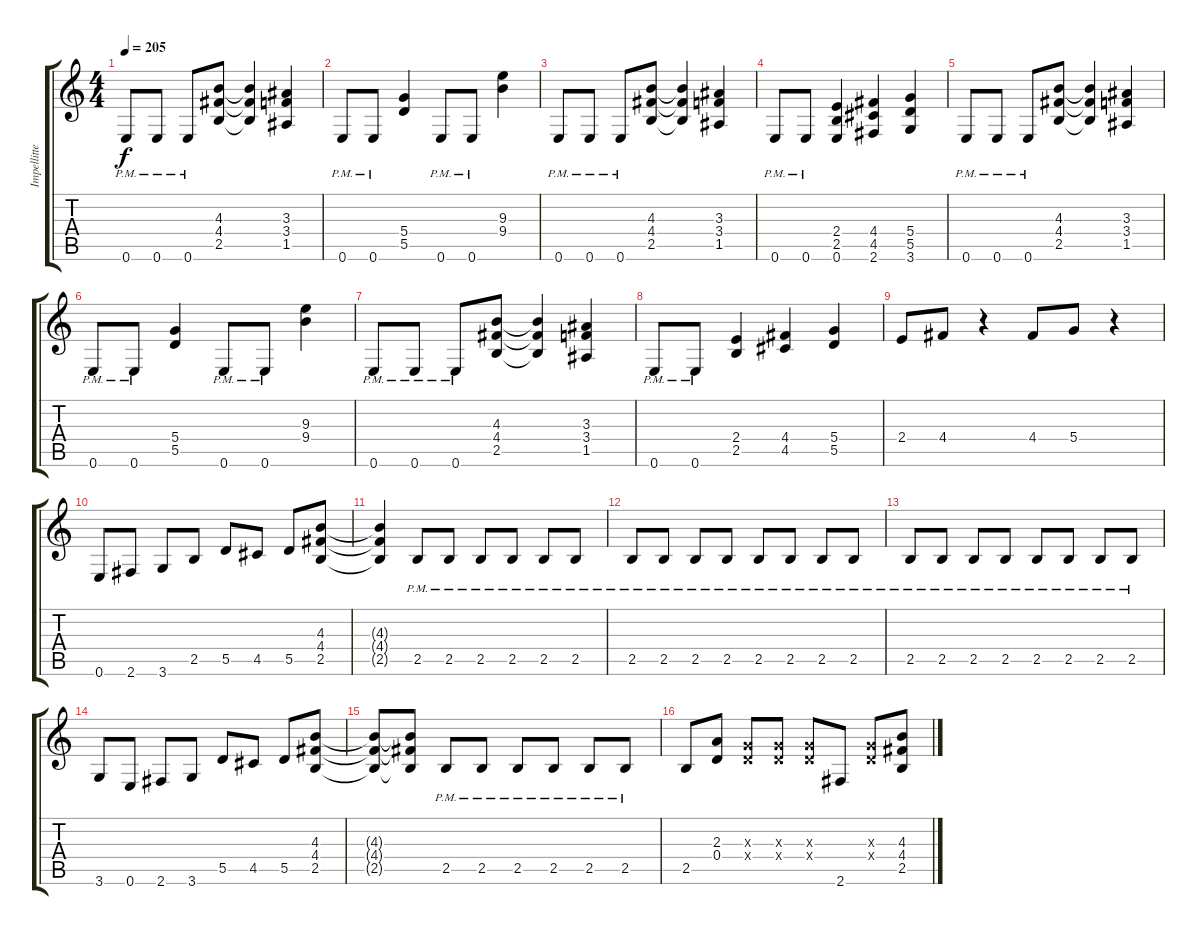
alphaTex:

\track ("Impellitteri" "Impellitte") {instrument distortionguitar}
\staff {score tabs}
\tuning (E4 B3 G3 D3 A2 E2) {hide}
\ts (4 4)
\tempo 205
\clef g2
\ks c
0.6{pm}.8{dy f} 0.6{pm}.8 0.6{pm}.8 (4.3 4.4 2.5).8 (4.3{t} 4.4{t} 2.5{t}).4 (3.3 3.4 1.5).4 |
0.6{pm}.8 0.6{pm}.8 (5.4 5.5).4 0.6{pm}.8 0.6{pm}.8 (9.3 9.4).4 |
0.6{pm}.8 0.6{pm}.8 0.6{pm}.8 (4.3 4.4 2.5).8 (4.3{t} 4.4{t} 2.5{t}).4 (3.3 3.4 1.5).4 |
0.6{pm}.8 0.6{pm}.8 (2.4 2.5 0.6).4 (4.4 4.5 2.6).4 (5.4 5.5 3.6).4 |
0.6{pm}.8 0.6{pm}.8 0.6{pm}.8 (4.3 4.4 2.5).8 (4.3{t} 4.4{t} 2.5{t}).4 (3.3 3.4 1.5).4 |
0.6{pm}.8 0.6{pm}.8 (5.4 5.5).4 0.6{pm}.8 0.6{pm}.8 (9.3 9.4).4 |
0.6{pm}.8 0.6{pm}.8 0.6{pm}.8 (4.3 4.4 2.5).8 (4.3{t} 4.4{t} 2.5{t}).4 (3.3 3.4 1.5).4 |
0.6{pm}.8 0.6{pm}.8 (2.4 2.5).4 (4.4 4.5).4 (5.4 5.5).4 |
2.4.8 4.4.8 r.4 4.4.8 5.4.8 r.4 |
0.6.8 2.6.8 3.6.8 2.5.8 5.5.8 4.5.8 5.5.8 (4.3 4.4 2.5).8 |
(4.3{t} 4.4{t} 2.5{t}).4 2.5{pm}.8 2.5{pm}.8 2.5{pm}.8 2.5{pm}.8 2.5{pm}.8 2.5{pm}.8 |
2.5{pm}.8 2.5{pm}.8 2.5{pm}.8 2.5{pm}.8 2.5{pm}.8 2.5{pm}.8 2.5{pm}.8 2.5{pm}.8 |
2.5{pm}.8 2.5{pm}.8 2.5{pm}.8 2.5{pm}.8 2.5{pm}.8 2.5{pm}.8 2.5{pm}.8 2.5{pm}.8 |
3.6.8 0.6.8 2.6.8 3.6.8 5.5.8 4.5.8 5.5.8 (4.3 4.4 2.5).8 |
(4.3{t} 4.4{t} 2.5{t}).8 (4.3{t} 4.4{t} 2.5{t}).8 2.5{pm}.8 2.5{pm}.8 2.5{pm}.8 2.5{pm}.8 2.5{pm}.8 2.5{pm}.8 |
2.5.8 (2.3 0.4).8 (0.3{x} 0.4{x}).8 (0.3{x} 0.4{x}).8 (0.3{x} 0.4{x}).8 2.6.8 (0.3{x} 0.4{x}).8 (4.3 4.4 2.5).8
